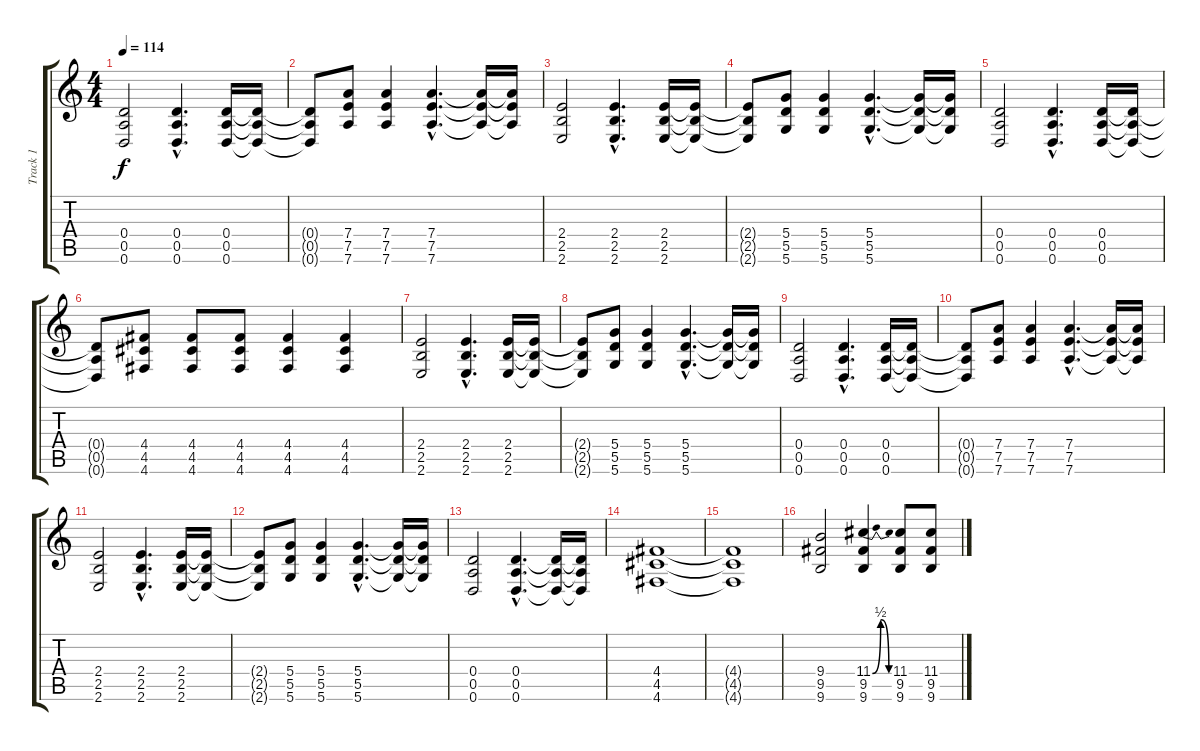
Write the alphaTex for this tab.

\track ("Track 1" "Track 1") {instrument acousticguitarsteel}
\staff {score tabs}
\tuning (E4 B3 G3 D3 A2 D2) {hide}
\ts (4 4)
\tempo 114
\clef g2
\ks c
(0.4 0.5 0.6).2{dy f} (0.4{hac} 0.5{hac} 0.6{hac}).4{d} (0.4 0.5 0.6).16 (0.4{t} 0.5{t} 0.6{t}).16 |
(0.4{t} 0.5{t} 0.6{t}).8 (7.4 7.5 7.6).8 (7.4 7.5 7.6).4 (7.4{hac} 7.5{hac} 7.6{hac}).4{d} (7.4{t} 7.5{t} 7.6{t}).16 (7.4{t} 7.5{t} 7.6{t}).16 |
(2.4 2.5 2.6).2 (2.4{hac} 2.5{hac} 2.6{hac}).4{d} (2.4 2.5 2.6).16 (2.4{t} 2.5{t} 2.6{t}).16 |
(2.4{t} 2.5{t} 2.6{t}).8 (5.4 5.5 5.6).8 (5.4 5.5 5.6).4 (5.4{hac} 5.5{hac} 5.6{hac}).4{d} (5.4{t} 5.5{t} 5.6{t}).16 (5.4{t} 5.5{t} 5.6{t}).16 |
(0.4 0.5 0.6).2 (0.4{hac} 0.5{hac} 0.6{hac}).4{d} (0.4 0.5 0.6).16 (0.4{t} 0.5{t} 0.6{t}).16 |
(0.4{t} 0.5{t} 0.6{t}).8 (4.4 4.5 4.6).8 (4.4 4.5 4.6).8 (4.4 4.5 4.6).8 (4.4 4.5 4.6).4 (4.4 4.5 4.6).4 |
(2.4 2.5 2.6).2 (2.4{hac} 2.5{hac} 2.6{hac}).4{d} (2.4 2.5 2.6).16 (2.4{t} 2.5{t} 2.6{t}).16 |
(2.4{t} 2.5{t} 2.6{t}).8 (5.4 5.5 5.6).8 (5.4 5.5 5.6).4 (5.4{hac} 5.5{hac} 5.6{hac}).4{d} (5.4{t} 5.5{t} 5.6{t}).16 (5.4{t} 5.5{t} 5.6{t}).16 |
(0.4 0.5 0.6).2 (0.4{hac} 0.5{hac} 0.6{hac}).4{d} (0.4 0.5 0.6).16 (0.4{t} 0.5{t} 0.6{t}).16 |
(0.4{t} 0.5{t} 0.6{t}).8 (7.4 7.5 7.6).8 (7.4 7.5 7.6).4 (7.4{hac} 7.5{hac} 7.6{hac}).4{d} (7.4{t} 7.5{t} 7.6{t}).16 (7.4{t} 7.5{t} 7.6{t}).16 |
(2.4 2.5 2.6).2 (2.4{hac} 2.5{hac} 2.6{hac}).4{d} (2.4 2.5 2.6).16 (2.4{t} 2.5{t} 2.6{t}).16 |
(2.4{t} 2.5{t} 2.6{t}).8 (5.4 5.5 5.6).8 (5.4 5.5 5.6).4 (5.4{hac} 5.5{hac} 5.6{hac}).4{d} (5.4{t} 5.5{t} 5.6{t}).16 (5.4{t} 5.5{t} 5.6{t}).16 |
(0.4 0.5 0.6).2 (0.4{hac} 0.5{hac} 0.6{hac}).4{d} (0.4{t} 0.5{t} 0.6{t}).16 (0.4{t} 0.5{t} 0.6{t}).16 |
(4.4 4.5 4.6).1 |
(4.4{t} 4.5{t} 4.6{t}).1 |
(9.4 9.5 9.6).2 (11.4{be (bendrelease 0 0 26 2 26 2 60 0)} 9.5 9.6).4 (11.4 9.5 9.6).8 (11.4 9.5 9.6).8
